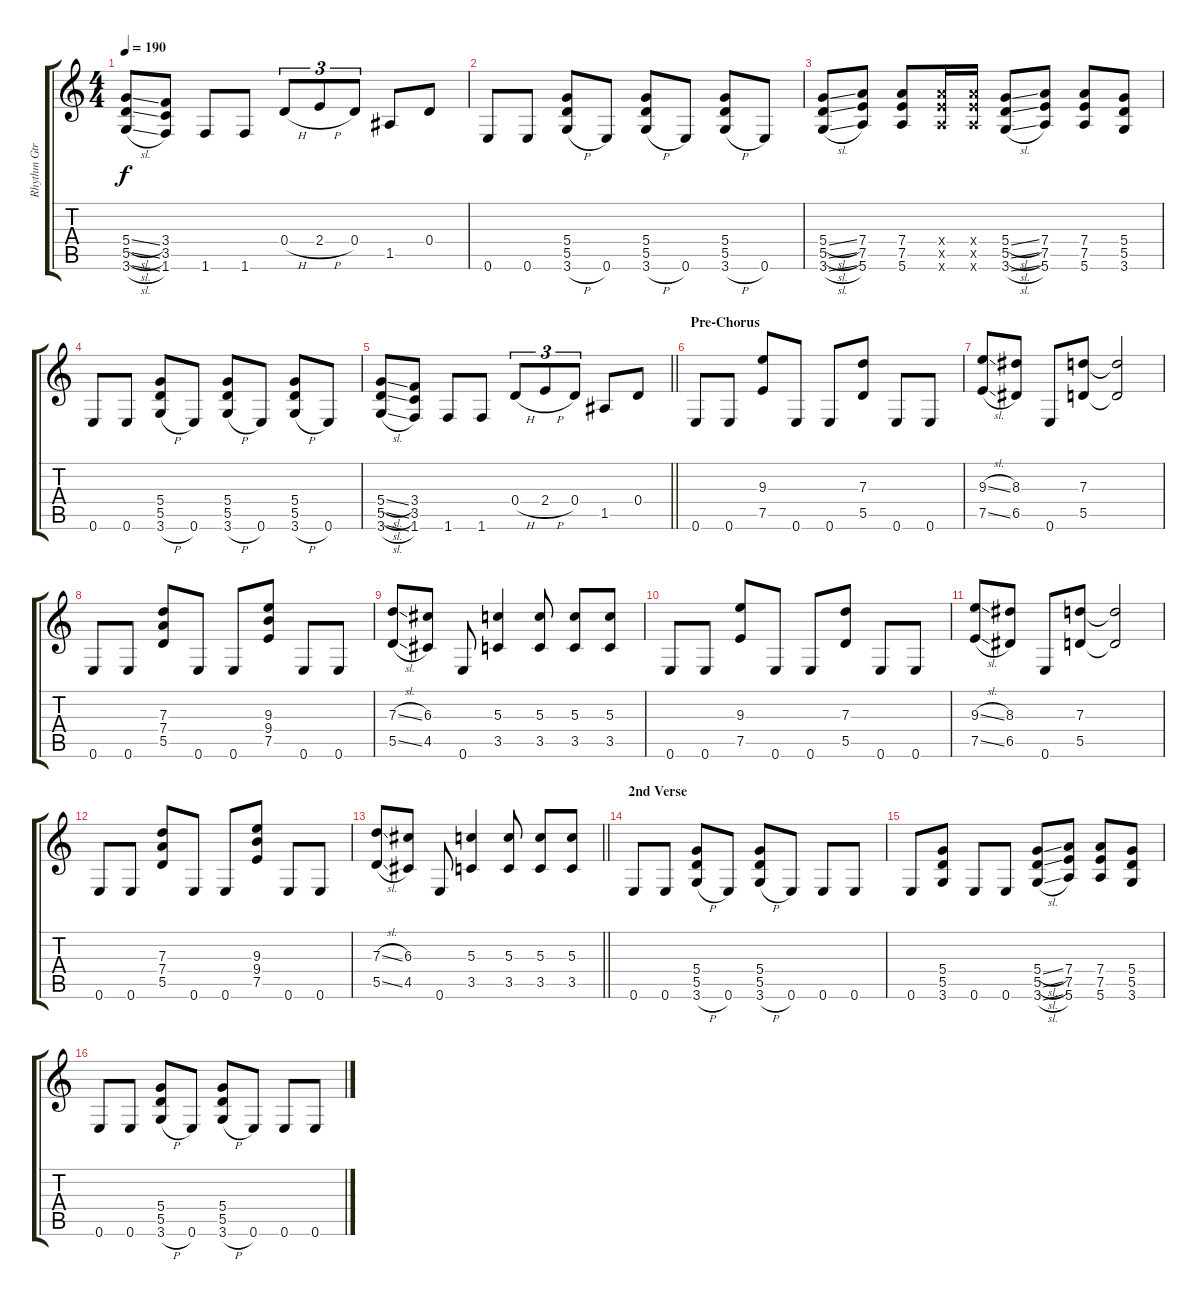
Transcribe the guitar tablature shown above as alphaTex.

\track ("Rhythm Gtr. II" "Rhythm Gtr") {instrument distortionguitar}
\staff {score tabs}
\tuning (E4 B3 G3 D3 A2 E2) {hide}
\ts (4 4)
\tempo 190
\clef g2
\ks c
(5.4{sl} 5.5{sl} 3.6{sl}).8{dy f} (3.4 3.5 1.6).8 1.6.8 1.6.8 0.4{h}.8{tu (3 2)} 2.4{h}.8{tu (3 2)} 0.4.8{tu (3 2)} 1.5.8 0.4.8 |
0.6.8 0.6.8 (5.4 5.5 3.6{h}).8 0.6.8 (5.4 5.5 3.6{h}).8 0.6.8 (5.4 5.5 3.6{h}).8 0.6.8 |
(5.4{sl} 5.5{sl} 3.6{sl}).8 (7.4 7.5 5.6).8 (7.4 7.5 5.6).8 (7.4{x} 7.5{x} 5.6{x}).16 (7.4{x} 7.5{x} 5.6{x}).16 (5.4{sl} 5.5{sl} 3.6{sl}).8 (7.4 7.5 5.6).8 (7.4 7.5 5.6).8 (5.4 5.5 3.6).8 |
0.6.8 0.6.8 (5.4 5.5 3.6{h}).8 0.6.8 (5.4 5.5 3.6{h}).8 0.6.8 (5.4 5.5 3.6{h}).8 0.6.8 |
\barLineRight lightlight
(5.4{sl} 5.5{sl} 3.6{sl}).8 (3.4 3.5 1.6).8 1.6.8 1.6.8 0.4{h}.8{tu (3 2)} 2.4{h}.8{tu (3 2)} 0.4.8{tu (3 2)} 1.5.8 0.4.8 |
\section ("" "Pre-Chorus")
0.6.8 0.6.8 (9.3 7.5).8 0.6.8 0.6.8 (7.3 5.5).8 0.6.8 0.6.8 |
(9.3{sl} 7.5{sl}).8 (8.3 6.5).8 0.6.8 (7.3 5.5).8 (7.3{t} 5.5{t}).2 |
0.6.8 0.6.8 (7.3 7.4 5.5).8 0.6.8 0.6.8 (9.3 9.4 7.5).8 0.6.8 0.6.8 |
(7.3{sl} 5.5{sl}).8 (6.3 4.5).8 0.6.8 (5.3 3.5).4 (5.3 3.5).8 (5.3 3.5).8 (5.3 3.5).8 |
0.6.8 0.6.8 (9.3 7.5).8 0.6.8 0.6.8 (7.3 5.5).8 0.6.8 0.6.8 |
(9.3{sl} 7.5{sl}).8 (8.3 6.5).8 0.6.8 (7.3 5.5).8 (7.3{t} 5.5{t}).2 |
0.6.8 0.6.8 (7.3 7.4 5.5).8 0.6.8 0.6.8 (9.3 9.4 7.5).8 0.6.8 0.6.8 |
\barLineRight lightlight
(7.3{sl} 5.5{sl}).8 (6.3 4.5).8 0.6.8 (5.3 3.5).4 (5.3 3.5).8 (5.3 3.5).8 (5.3 3.5).8 |
\section ("" "2nd Verse")
0.6.8 0.6.8 (5.4 5.5 3.6{h}).8 0.6.8 (5.4 5.5 3.6{h}).8 0.6.8 0.6.8 0.6.8 |
0.6.8 (5.4 5.5 3.6).8 0.6.8 0.6.8 (5.4{sl} 5.5{sl} 3.6{sl}).8 (7.4 7.5 5.6).8 (7.4 7.5 5.6).8 (5.4 5.5 3.6).8 |
0.6.8 0.6.8 (5.4 5.5 3.6{h}).8 0.6.8 (5.4 5.5 3.6{h}).8 0.6.8 0.6.8 0.6.8
